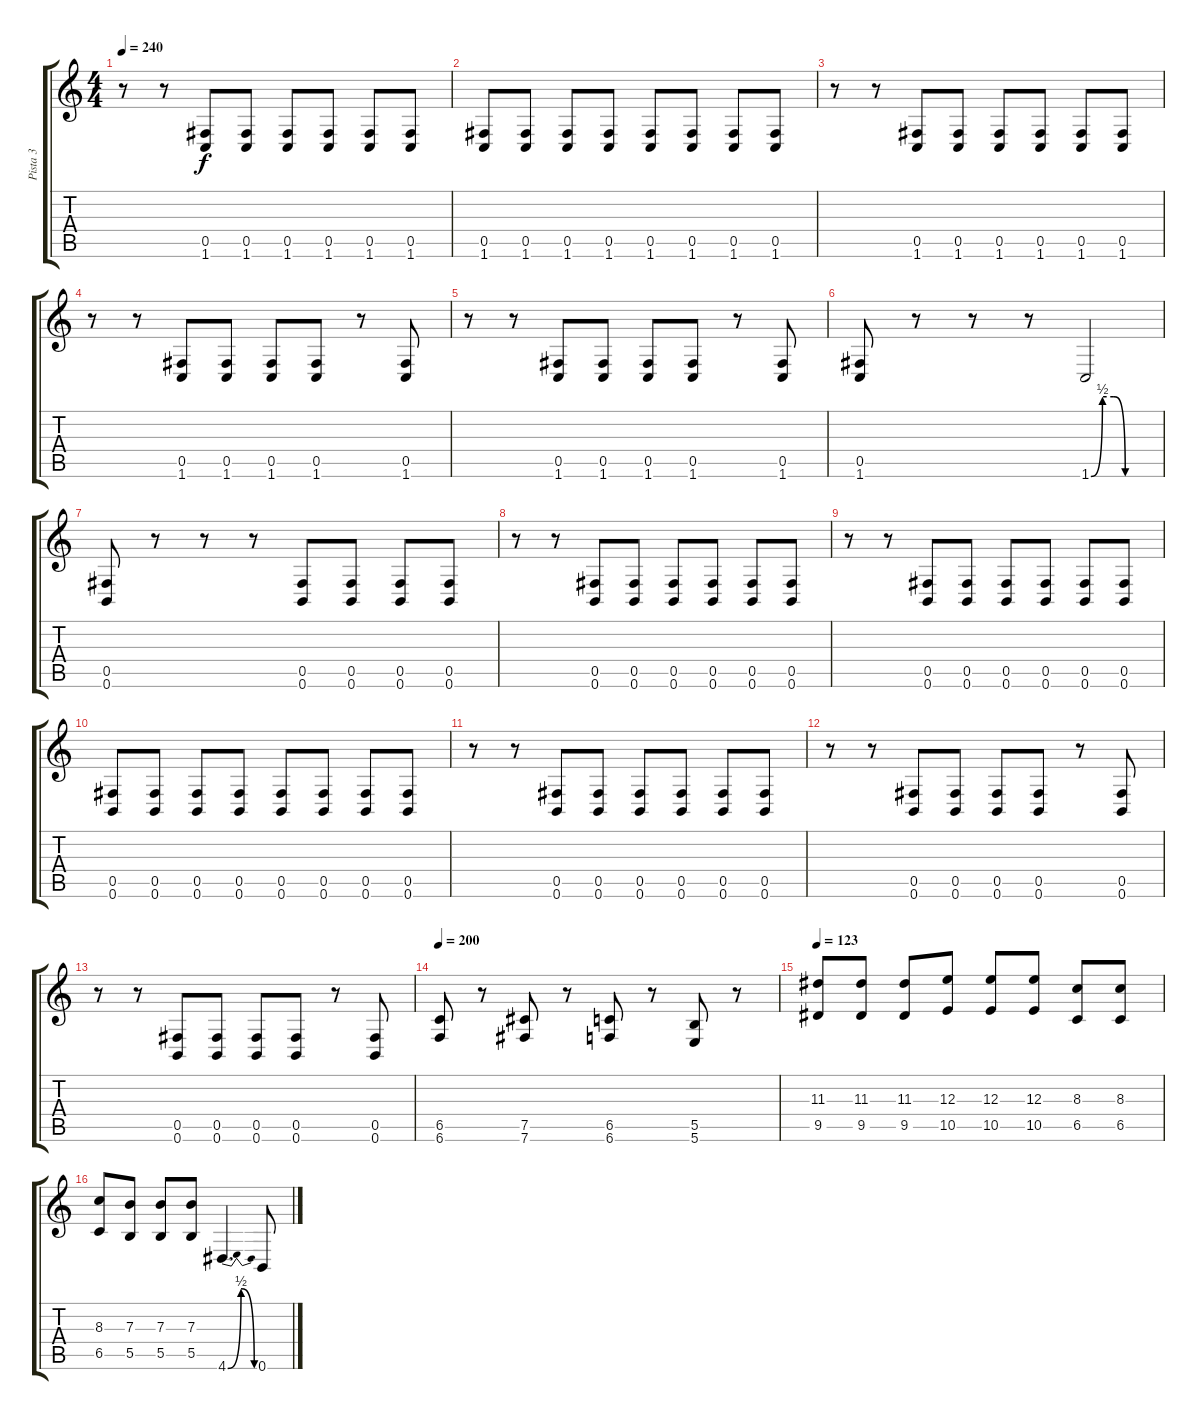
\track ("Pista 3" "Pista 3") {instrument distortionguitar}
\staff {score tabs}
\tuning (Db4 Ab3 E3 B2 Gb2 B1) {hide}
\ts (4 4)
\tempo 240
\clef g2
\ks c
r.8{dy f} r.8 (0.5 1.6).8 (0.5 1.6).8 (0.5 1.6).8 (0.5 1.6).8 (0.5 1.6).8 (0.5 1.6).8 |
(0.5 1.6).8 (0.5 1.6).8 (0.5 1.6).8 (0.5 1.6).8 (0.5 1.6).8 (0.5 1.6).8 (0.5 1.6).8 (0.5 1.6).8 |
r.8 r.8 (0.5 1.6).8 (0.5 1.6).8 (0.5 1.6).8 (0.5 1.6).8 (0.5 1.6).8 (0.5 1.6).8 |
r.8 r.8 (0.5 1.6).8 (0.5 1.6).8 (0.5 1.6).8 (0.5 1.6).8 r.8 (0.5 1.6).8 |
r.8 r.8 (0.5 1.6).8 (0.5 1.6).8 (0.5 1.6).8 (0.5 1.6).8 r.8 (0.5 1.6).8 |
(0.5 1.6).8 r.8 r.8 r.8 1.6{be (custom 0 0 10 2 20 2 30 0 60 0)}.2 |
(0.5 0.6).8 r.8 r.8 r.8 (0.5 0.6).8 (0.5 0.6).8 (0.5 0.6).8 (0.5 0.6).8 |
r.8 r.8 (0.5 0.6).8 (0.5 0.6).8 (0.5 0.6).8 (0.5 0.6).8 (0.5 0.6).8 (0.5 0.6).8 |
r.8 r.8 (0.5 0.6).8 (0.5 0.6).8 (0.5 0.6).8 (0.5 0.6).8 (0.5 0.6).8 (0.5 0.6).8 |
(0.5 0.6).8 (0.5 0.6).8 (0.5 0.6).8 (0.5 0.6).8 (0.5 0.6).8 (0.5 0.6).8 (0.5 0.6).8 (0.5 0.6).8 |
r.8 r.8 (0.5 0.6).8 (0.5 0.6).8 (0.5 0.6).8 (0.5 0.6).8 (0.5 0.6).8 (0.5 0.6).8 |
r.8 r.8 (0.5 0.6).8 (0.5 0.6).8 (0.5 0.6).8 (0.5 0.6).8 r.8 (0.5 0.6).8 |
r.8 r.8 (0.5 0.6).8 (0.5 0.6).8 (0.5 0.6).8 (0.5 0.6).8 r.8 (0.5 0.6).8 |
\tempo 200
(6.5 6.6).8 r.8 (7.5 7.6).8 r.8 (6.5 6.6).8 r.8 (5.5 5.6).8 r.8 |
\tempo 123
(11.3 9.5).8 (11.3 9.5).8 (11.3 9.5).8 (12.3 10.5).8 (12.3 10.5).8 (12.3 10.5).8 (8.3 6.5).8 (8.3 6.5).8 |
(8.3 6.5).8 (7.3 5.5).8 (7.3 5.5).8 (7.3 5.5).8 4.6{be (bendrelease 0 0 30 2 30 2 60 0)}.4{d} 0.6.8
